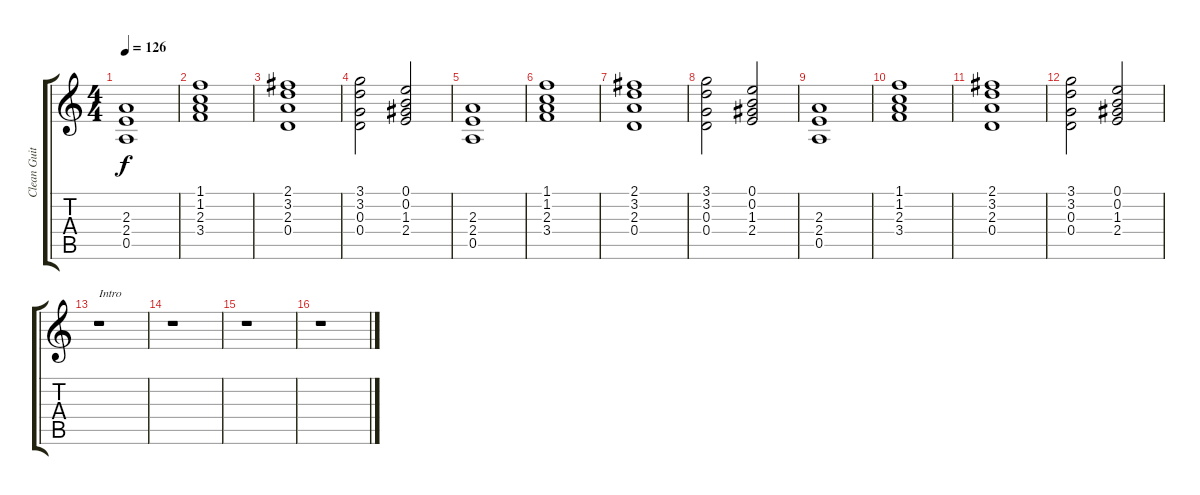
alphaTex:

\track ("Clean Guitar 2" "Clean Guit") {instrument acousticguitarsteel}
\staff {score tabs}
\tuning (E4 B3 G3 D3 A2 E2) {hide}
\ts (4 4)
\tempo 126
\clef g2
\ks c
(2.3 2.4 0.5).1{dy f} |
(1.1 1.2 2.3 3.4).1 |
(2.1 3.2 2.3 0.4).1 |
(3.1 3.2 0.3 0.4).2 (0.1 0.2 1.3 2.4).2 |
(2.3 2.4 0.5).1 |
(1.1 1.2 2.3 3.4).1 |
(2.1 3.2 2.3 0.4).1 |
(3.1 3.2 0.3 0.4).2 (0.1 0.2 1.3 2.4).2 |
(2.3 2.4 0.5).1 |
(1.1 1.2 2.3 3.4).1 |
(2.1 3.2 2.3 0.4).1 |
(3.1 3.2 0.3 0.4).2 (0.1 0.2 1.3 2.4).2 |
r.1{txt "Intro"} |
r.1 |
r.1 |
r.1
